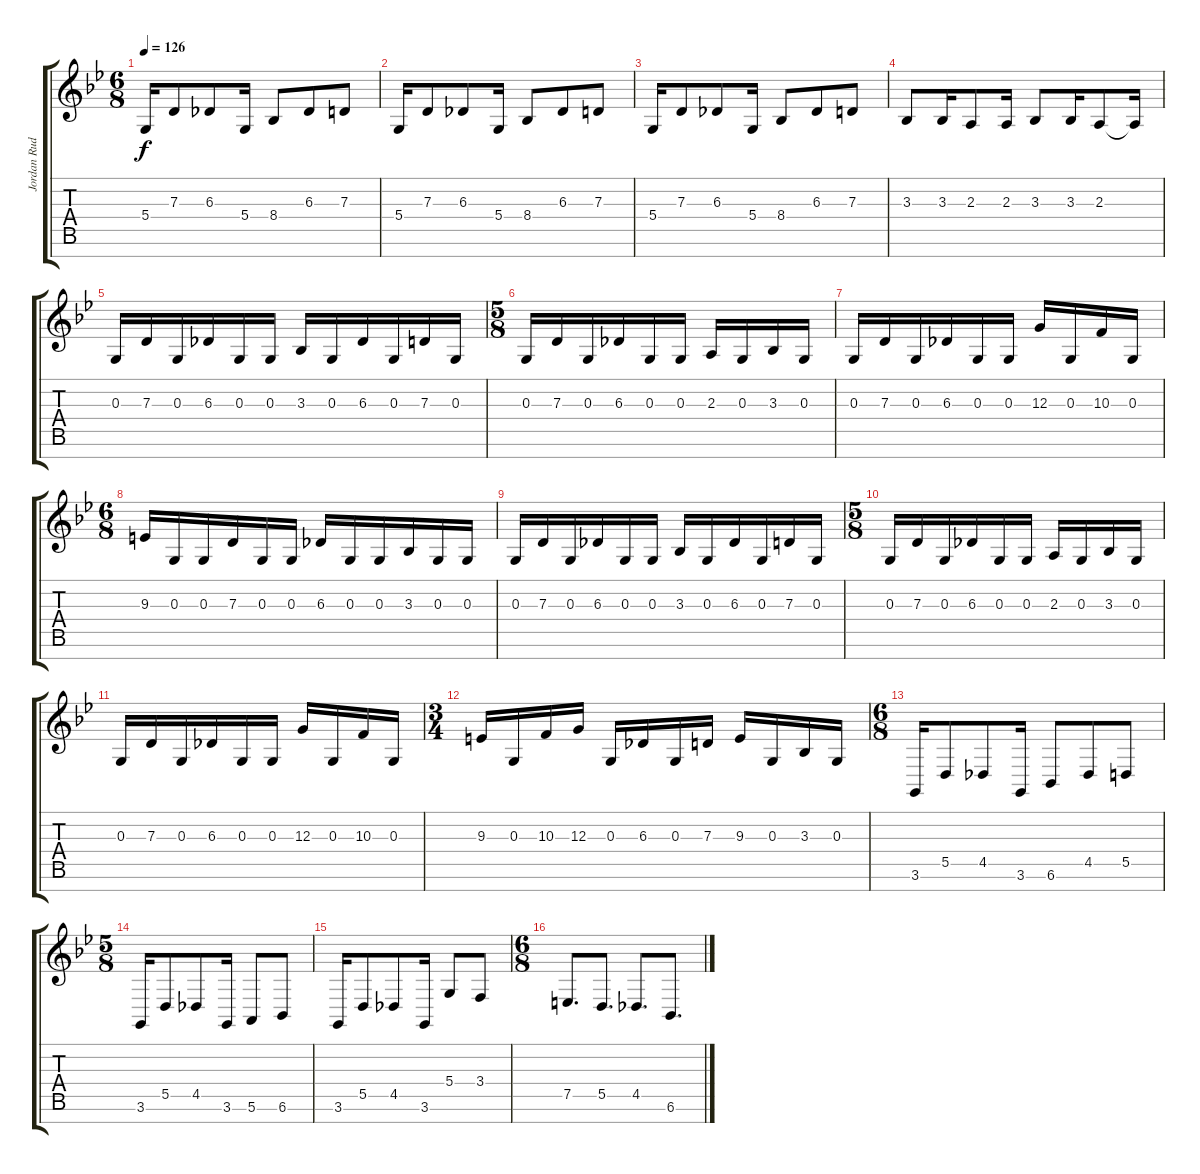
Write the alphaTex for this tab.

\track ("Jordan Rudess - Keyboard" "Jordan Rud") {instrument acousticgrandpiano}
\staff {score tabs}
\tuning (E4 B3 G3 D3 A2 E2 B1) {hide}
\ts (6 8)
\tempo 126
\clef g2
\ks gminor
5.4.16{dy f} 7.3.8 6.3.8 5.4.16 8.4.8 6.3.8 7.3.8 |
5.4.16 7.3.8 6.3.8 5.4.16 8.4.8 6.3.8 7.3.8 |
5.4.16 7.3.8 6.3.8 5.4.16 8.4.8 6.3.8 7.3.8 |
3.3.8 3.3.16 2.3.8 2.3.16 3.3.8 3.3.16 2.3.8 2.3{t}.16 |
0.3.16 7.3.16 0.3.16 6.3.16 0.3.16 0.3.16 3.3.16 0.3.16 6.3.16 0.3.16 7.3.16 0.3.16 |
\ts (5 8)
0.3.16 7.3.16 0.3.16 6.3.16 0.3.16 0.3.16 2.3.16 0.3.16 3.3.16 0.3.16 |
0.3.16 7.3.16 0.3.16 6.3.16 0.3.16 0.3.16 12.3.16 0.3.16 10.3.16 0.3.16 |
\ts (6 8)
9.3.16 0.3.16 0.3.16 7.3.16 0.3.16 0.3.16 6.3.16 0.3.16 0.3.16 3.3.16 0.3.16 0.3.16 |
0.3.16 7.3.16 0.3.16 6.3.16 0.3.16 0.3.16 3.3.16 0.3.16 6.3.16 0.3.16 7.3.16 0.3.16 |
\ts (5 8)
0.3.16 7.3.16 0.3.16 6.3.16 0.3.16 0.3.16 2.3.16 0.3.16 3.3.16 0.3.16 |
0.3.16 7.3.16 0.3.16 6.3.16 0.3.16 0.3.16 12.3.16 0.3.16 10.3.16 0.3.16 |
\ts (3 4)
9.3.16 0.3.16 10.3.16 12.3.16 0.3.16 6.3.16 0.3.16 7.3.16 9.3.16 0.3.16 3.3.16 0.3.16 |
\ts (6 8)
3.6.16 5.5.8 4.5.8 3.6.16 6.6.8 4.5.8 5.5.8 |
\ts (5 8)
3.6.16 5.5.8 4.5.8 3.6.16 5.6.8 6.6.8 |
3.6.16 5.5.8 4.5.8 3.6.16 5.4.8 3.4.8 |
\ts (6 8)
7.5.8{d} 5.5.8{d} 4.5.8{d} 6.6.8{d}
